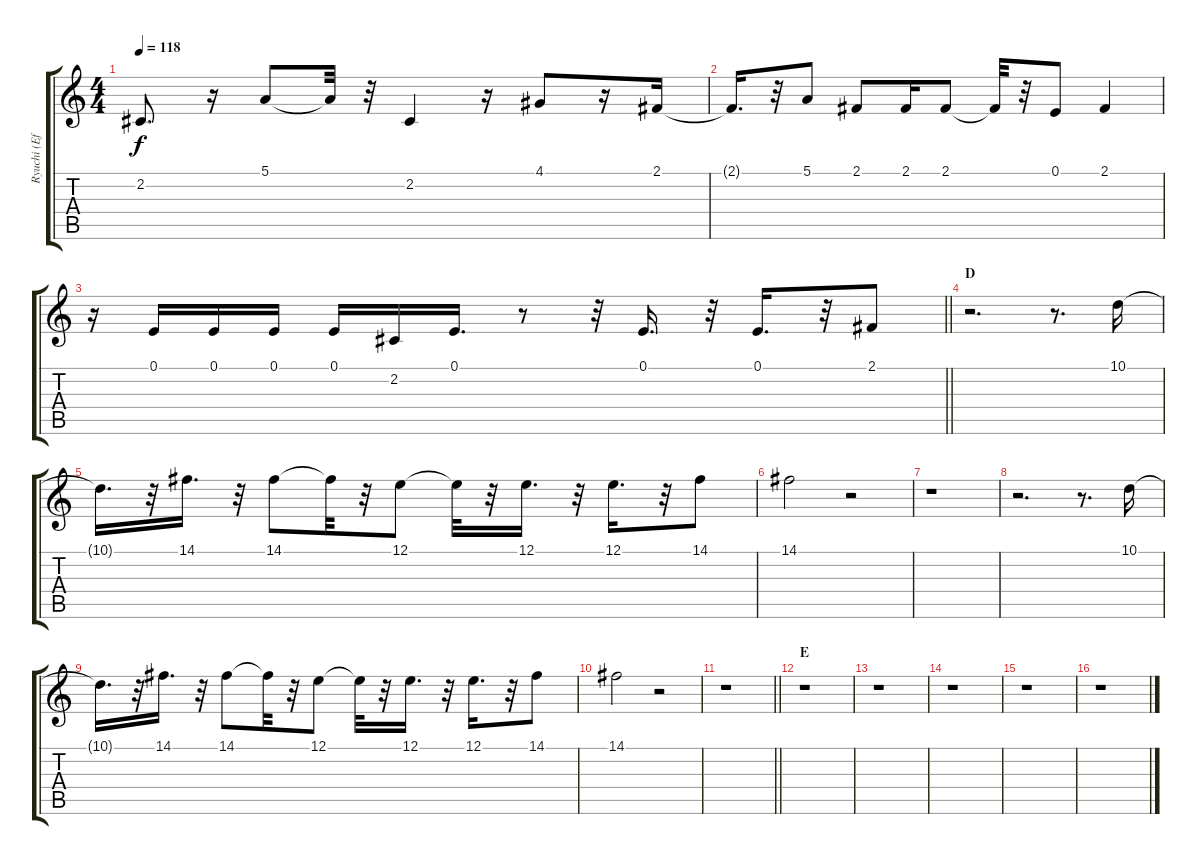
\track ("Ryuchi (Effect)" "Ryuchi (Ef") {instrument synthbrass1}
\staff {score tabs}
\tuning (E4 B3 G3 D3 A2 E2) {hide}
\ts (4 4)
\tempo 118
\clef g2
\ks c
2.2.8{d dy f} r.16 5.1.8 5.1{t}.32 r.32 2.2.4 r.16 4.1.8 r.16 2.1.16 |
2.1{t}.16{d} r.32 5.1.8 2.1.8 2.1.16 2.1.8 2.1{t}.32 r.32 0.1.8 2.1.4 |
\barLineRight lightlight
r.16 0.1.16 0.1.16 0.1.16 0.1.16 2.2.16 0.1.16{d} r.8 r.32 0.1.16{d} r.32 0.1.16{d} r.32 2.1.8 |
\section ("" "D")
r.2{d} r.8{d} 10.1.16 |
10.1{t}.16{d} r.32 14.1.16{d} r.32 14.1.8 14.1{t}.32 r.32 12.1.8 12.1{t}.32 r.32 12.1.16{d} r.32 12.1.16{d} r.32 14.1.8 |
14.1.2 r.2 |
r.1 |
r.2{d} r.8{d} 10.1.16 |
10.1{t}.16{d} r.32 14.1.16{d} r.32 14.1.8 14.1{t}.32 r.32 12.1.8 12.1{t}.32 r.32 12.1.16{d} r.32 12.1.16{d} r.32 14.1.8 |
14.1.2 r.2 |
\barLineRight lightlight
r.1 |
\section ("" "E")
r.1 |
r.1 |
r.1 |
r.1 |
r.1
